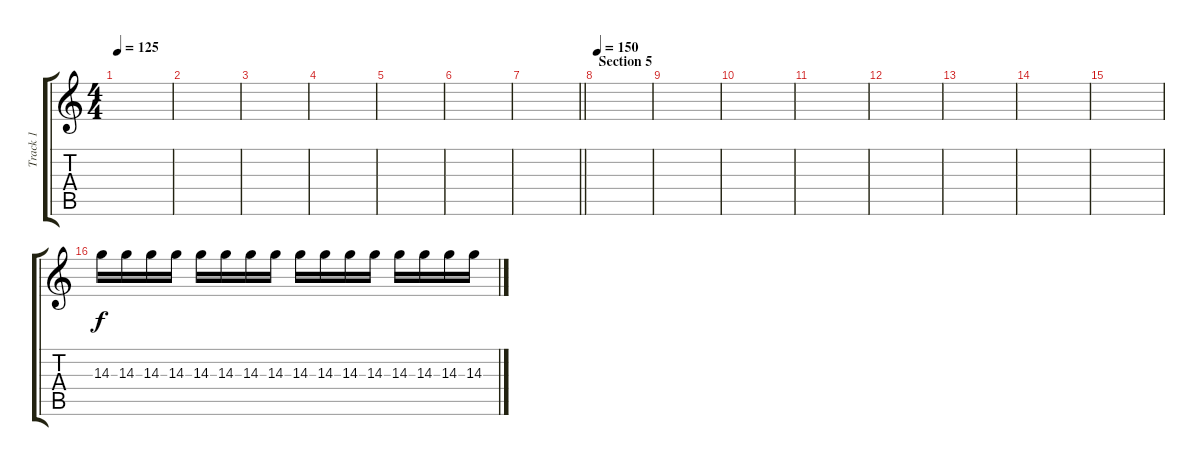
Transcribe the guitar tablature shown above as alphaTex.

\track ("Track 1" "Track 1") {instrument electricguitarjazz}
\staff {score tabs}
\tuning (D4 A3 F3 C3 G2 D2) {hide}
\ts (4 4)
\tempo 125
\clef g2
\ks c
|
|
|
|
|
|
\barLineRight lightlight
|
\section ("" "Section 5")
\tempo 150
|
|
|
|
|
|
|
|
14.3.16 14.3.16 14.3.16 14.3.16 14.3.16 14.3.16 14.3.16 14.3.16 14.3.16 14.3.16 14.3.16 14.3.16 14.3.16 14.3.16 14.3.16 14.3.16
